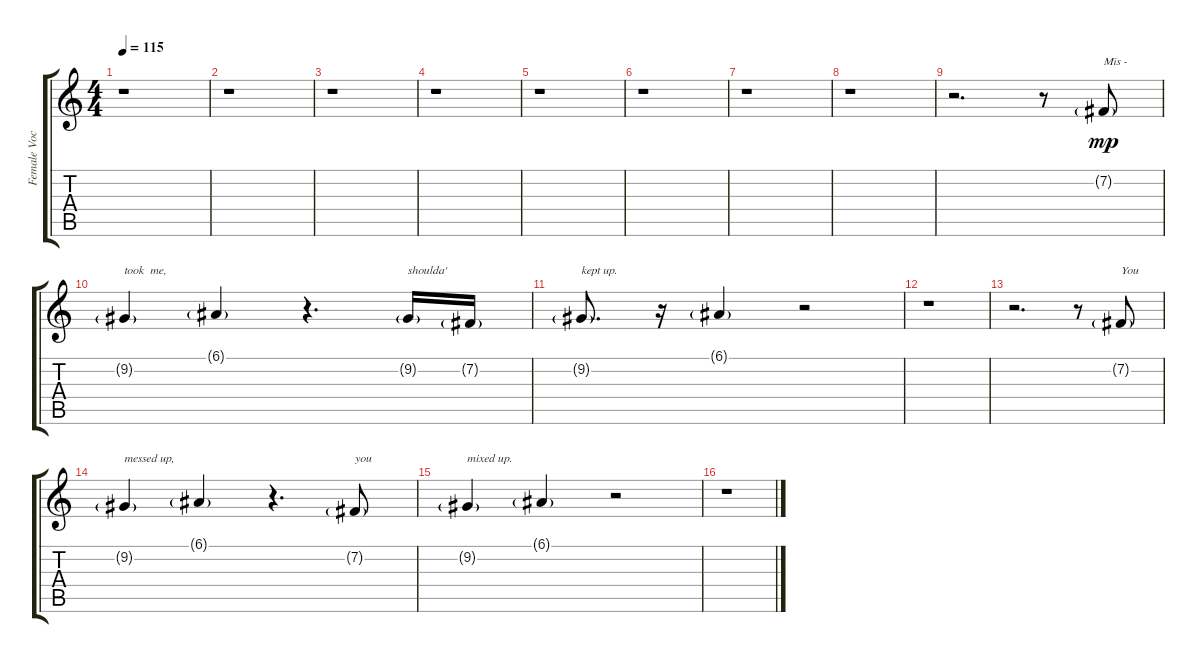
\track ("Female Vocals" "Female Voc") {instrument clarinet}
\staff {score tabs}
\tuning (E4 B3 G3 D3 A2 E2) {hide}
\ts (4 4)
\tempo 115
\clef g2
\ks c
r.1{dy mp} |
r.1 |
r.1 |
r.1 |
r.1 |
r.1 |
r.1 |
r.1 |
r.2{d} r.8 7.2{g}.8{txt "Mis -"} |
9.2{g}.4{txt "took  me,"} 6.1{g}.4 r.4{d} 9.2{g}.16{txt "shoulda'"} 7.2{g}.16 |
9.2{g}.8{d txt "kept up."} r.16 6.1{g}.4 r.2 |
r.1 |
r.2{d} r.8 7.2{g}.8{txt "You "} |
9.2{g}.4{txt "messed up,"} 6.1{g}.4 r.4{d} 7.2{g}.8{txt "you"} |
9.2{g}.4{txt "mixed up."} 6.1{g}.4 r.2 |
r.1
